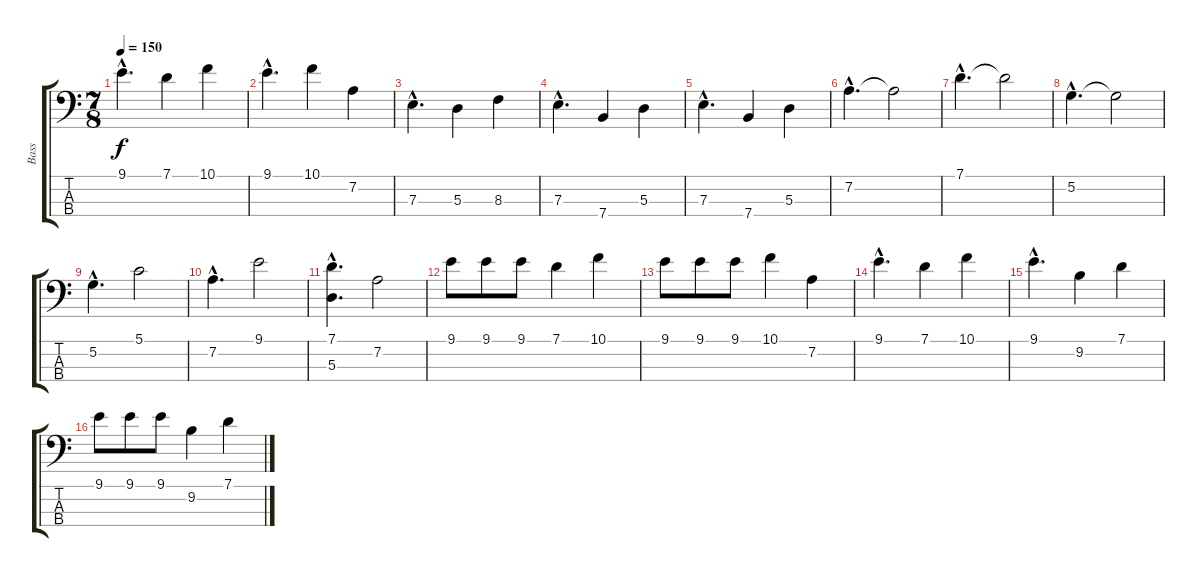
\track ("Bass" "Bass") {instrument electricbasspick}
\staff {score tabs}
\tuning (G2 D2 A1 E1) {hide}
\ts (7 8)
\tempo 150
\clef f4
\ks c
9.1{hac}.4{d dy f} 7.1.4 10.1.4 |
9.1{hac}.4{d} 10.1.4 7.2.4 |
7.3{hac}.4{d} 5.3.4 8.3.4 |
7.3{hac}.4{d} 7.4.4 5.3.4 |
7.3{hac}.4{d} 7.4.4 5.3.4 |
7.2{hac}.4{d} 7.2{t}.2 |
7.1{hac}.4{d} 7.1{t}.2 |
5.2{hac}.4{d} 5.2{t}.2 |
5.2{hac}.4{d} 5.1.2 |
7.2{hac}.4{d} 9.1.2 |
(7.1{hac} 5.3{hac}).4{d} 7.2.2 |
9.1.8 9.1.8 9.1.8 7.1.4 10.1.4 |
9.1.8 9.1.8 9.1.8 10.1.4 7.2.4 |
9.1{hac}.4{d} 7.1.4 10.1.4 |
9.1{hac}.4{d} 9.2.4 7.1.4 |
9.1.8 9.1.8 9.1.8 9.2.4 7.1.4
